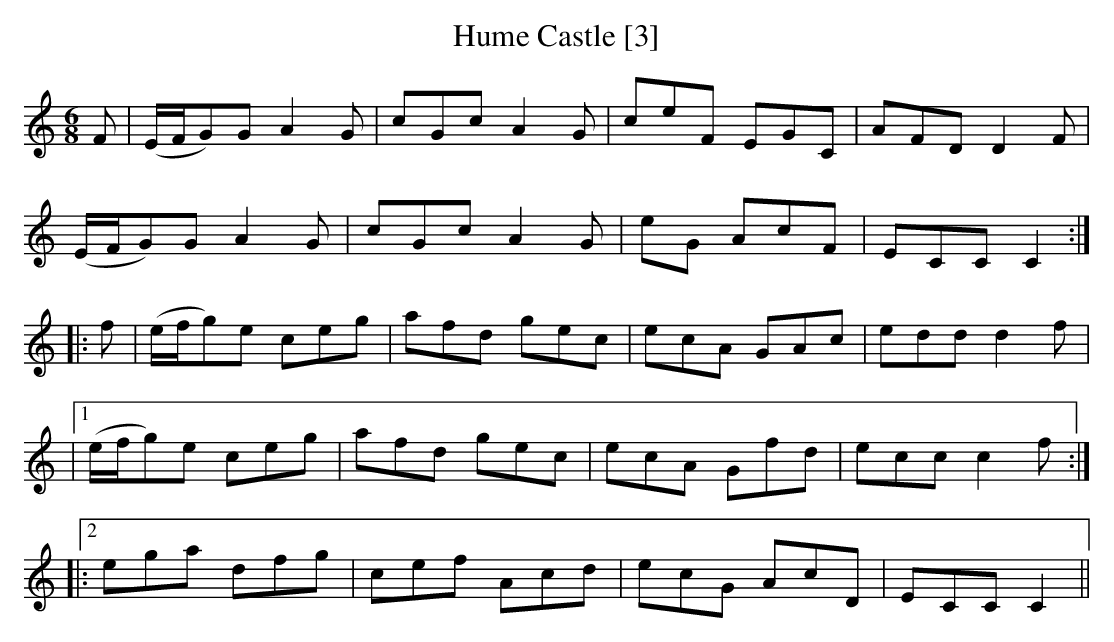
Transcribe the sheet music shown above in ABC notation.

X:1
T:Hume Castle [3]
M:6/8
L:1/8
K:C
F|(E/F/G)G A2G|cGc A2G|ceF EGC |AFD D2F|
(E/F/G)G A2G|cGc A2G| eG AcF|ECC C2:|
|:f|(e/f/g)e ceg|afd gec|ecA GAc|edd d2f|
|1(e/f/g)e ceg|afd gec|ecA Gfd|ecc c2f:|
|:2 ega dfg|cef Acd|ecG AcD|ECC C2||
